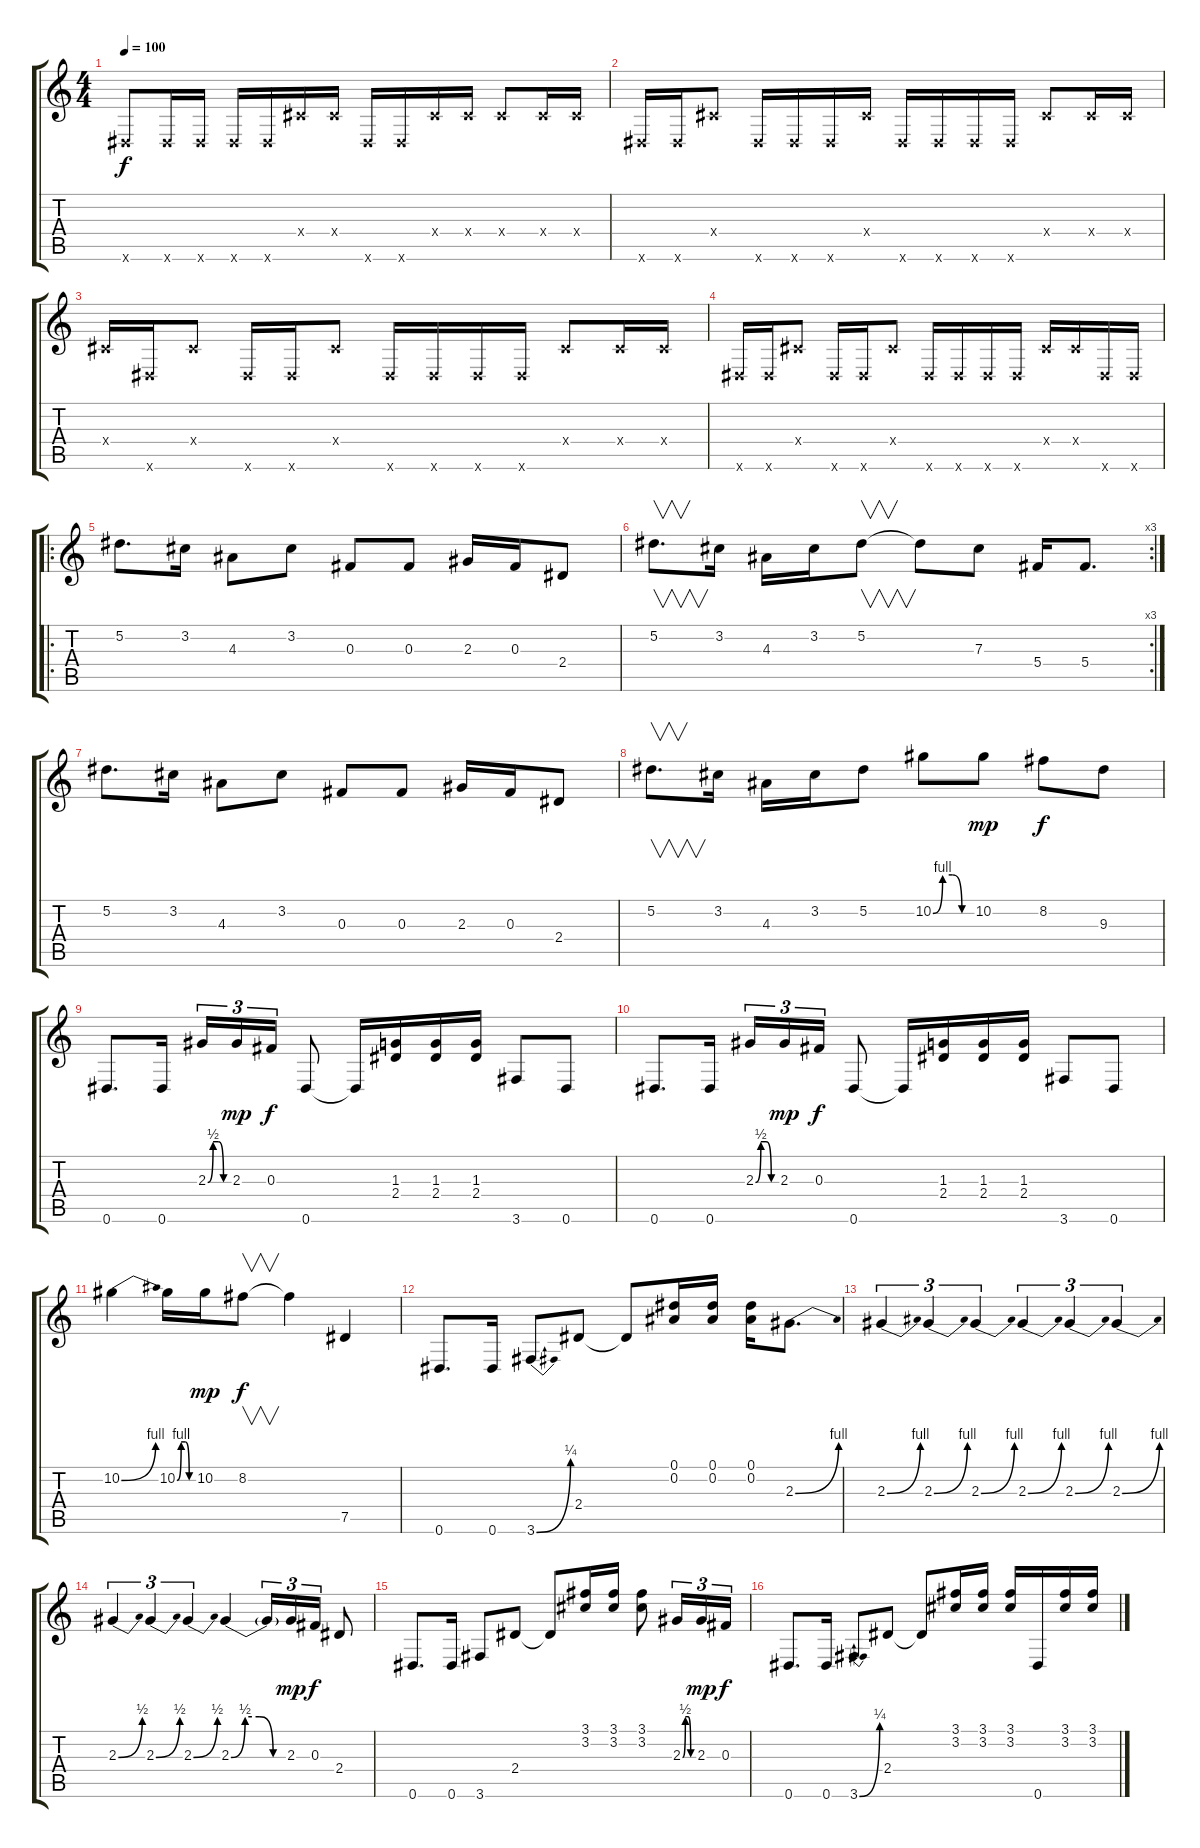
\track "" {instrument acousticguitarnylon}
\staff {score tabs}
\tuning (Eb4 Bb3 Gb3 Db3 Ab2 Eb2) {hide}
\ts (4 4)
\tempo 100
\clef g2
\ks c
0.6{x}.8{dy f instrument acousticguitarnylon} 0.6{x}.16 0.6{x}.16 0.6{x}.16 0.6{x}.16 0.4{x}.16 0.4{x}.16 0.6{x}.16 0.6{x}.16 0.4{x}.16 0.4{x}.16 0.4{x}.8 0.4{x}.16 0.4{x}.16 |
0.6{x}.16 0.6{x}.16 0.4{x}.8 0.6{x}.16 0.6{x}.16 0.6{x}.16 0.4{x}.16 0.6{x}.16 0.6{x}.16 0.6{x}.16 0.6{x}.16 0.4{x}.8 0.4{x}.16 0.4{x}.16 |
0.4{x}.16 0.6{x}.16 0.4{x}.8 0.6{x}.16 0.6{x}.16 0.4{x}.8 0.6{x}.16 0.6{x}.16 0.6{x}.16 0.6{x}.16 0.4{x}.8 0.4{x}.16 0.4{x}.16 |
0.6{x}.16 0.6{x}.16 0.4{x}.8 0.6{x}.16 0.6{x}.16 0.4{x}.8 0.6{x}.16 0.6{x}.16 0.6{x}.16 0.6{x}.16 0.4{x}.16 0.4{x}.16 0.6{x}.16 0.6{x}.16 |
\ro
5.2.8{d} 3.2.16 4.3.8 3.2.8 0.3.8 0.3.8 2.3.16 0.3.16 2.4.8 |
\rc 3
5.2.8{v d} 3.2.16 4.3.16 3.2.16 5.2.8{v} 5.2{t}.8 7.3.8 5.4.16 5.4.8{d} |
5.2.8{d} 3.2.16 4.3.8 3.2.8 0.3.8 0.3.8 2.3.16 0.3.16 2.4.8 |
5.2.8{v d} 3.2.16 4.3.16 3.2.16 5.2.8 10.2{be (custom 0 0 15 4 30 4 45 0 60 0)}.8 10.2.8{dy mp} 8.2.8{dy f} 9.3.8 |
0.6.8{d} 0.6.16 2.3{be (custom 0 0 15 2 30 2 45 0 60 0)}.16{tu (3 2)} 2.3.16{tu (3 2) dy mp} 0.3.16{tu (3 2) dy f} 0.6.8 0.6{t}.16 (1.3 2.4).16 (1.3 2.4).16 (1.3 2.4).16 3.6.8 0.6.8 |
0.6.8{d} 0.6.16 2.3{be (custom 0 0 15 2 30 2 45 0 60 0)}.16{tu (3 2)} 2.3.16{tu (3 2) dy mp} 0.3.16{tu (3 2) dy f} 0.6.8 0.6{t}.16 (1.3 2.4).16 (1.3 2.4).16 (1.3 2.4).16 3.6.8 0.6.8 |
10.2{be (bend 0 0 60 4)}.4 10.2{be (custom 0 0 15 4 30 4 45 0 60 0)}.16 10.2.16{dy mp} 8.2.8{v dy f} 8.2{t}.4 7.5.4 |
0.6.8{d} 0.6.16 3.6{be (bend 0 0 60 1)}.8 2.4.8 2.4{t}.8 (0.1 0.2).16 (0.1 0.2).16 (0.1 0.2).16 2.3{be (bend 0 0 60 4)}.8{d} |
2.3{be (bend 0 0 60 4)}.4{tu (3 2)} 2.3{be (bend 0 0 60 4)}.4{tu (3 2)} 2.3{be (bend 0 0 60 4)}.4{tu (3 2)} 2.3{be (bend 0 0 60 4)}.4{tu (3 2)} 2.3{be (bend 0 0 60 4)}.4{tu (3 2)} 2.3{be (bend 0 0 60 4)}.4{tu (3 2)} |
2.3{be (bend 0 0 60 2)}.4{tu (3 2)} 2.3{be (bend 0 0 60 2)}.4{tu (3 2)} 2.3{be (bend 0 0 60 2)}.4{tu (3 2)} 2.3{be (custom 0 0 15 2 30 2 45 0 60 0)}.4 2.3{t}.16{tu (3 2)} 2.3.16{tu (3 2) dy mp} 0.3.16{tu (3 2) dy f} 2.4.8 |
0.6.8{d} 0.6.16 3.6.8 2.4.8 2.4{t}.8 (3.1 3.2).16 (3.1 3.2).16 (3.1 3.2).8 2.3{be (custom 0 0 15 2 30 2 45 0 60 0)}.16{tu (3 2)} 2.3.16{tu (3 2) dy mp} 0.3.16{tu (3 2) dy f} |
0.6.8{d} 0.6.16 3.6{be (bend 0 0 60 1)}.8 2.4.8 2.4{t}.8 (3.1 3.2).16 (3.1 3.2).16 (3.1 3.2).16 0.6.16 (3.1 3.2).16 (3.1 3.2).16
